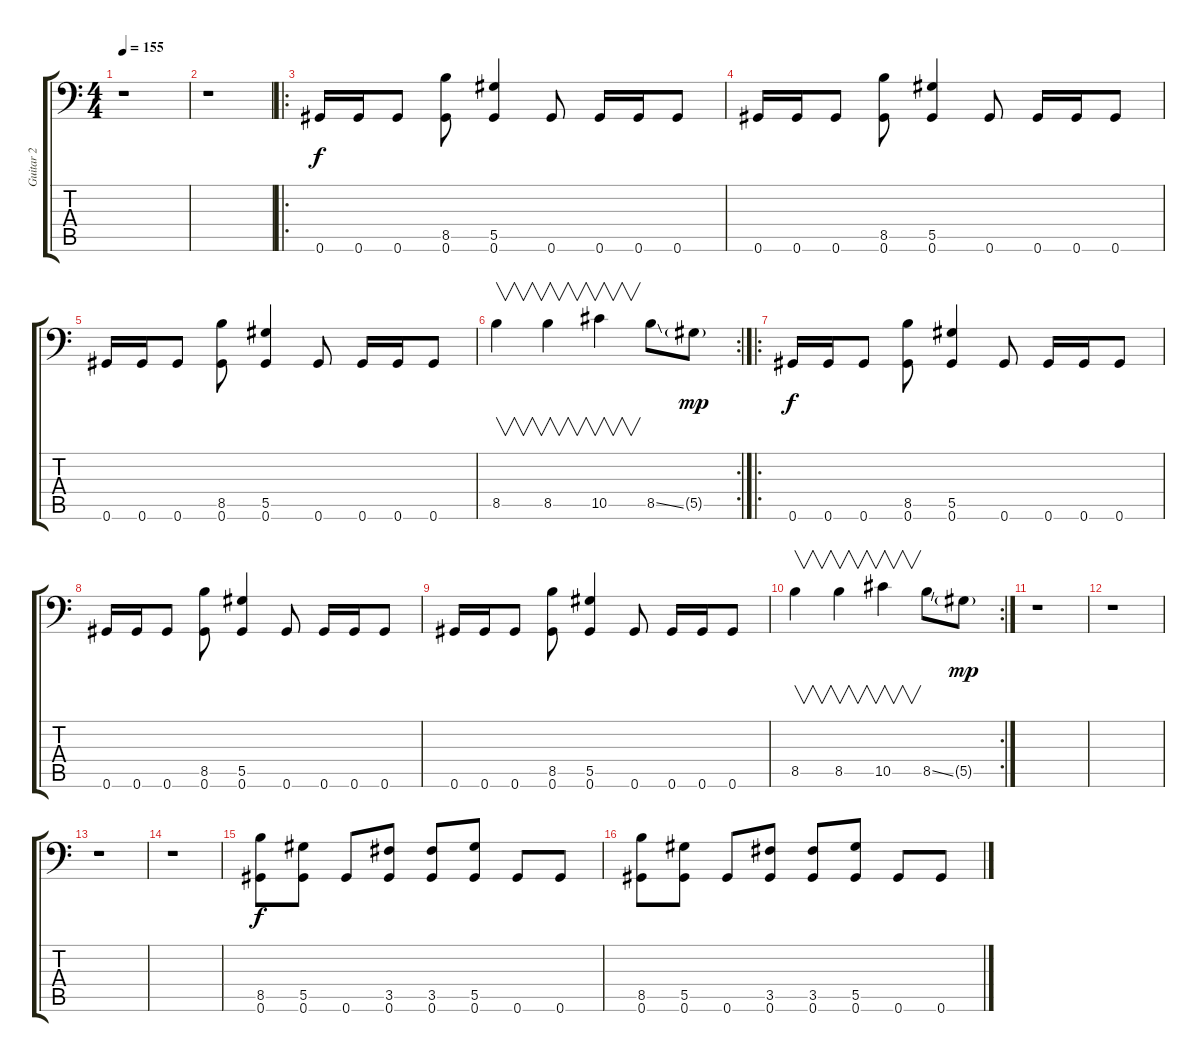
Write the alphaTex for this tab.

\track ("Guitar 2" "Guitar 2") {instrument distortionguitar}
\staff {score tabs}
\tuning (Bb3 F3 Db3 Ab2 Eb2 Ab1) {hide}
\ts (4 4)
\tempo 155
\clef f4
\ks c
r.1{dy mp} |
r.1 |
\ro
0.6.16{dy f} 0.6.16 0.6.8 (8.5 0.6).8 (5.5 0.6).4 0.6.8 0.6.16 0.6.16 0.6.8 |
0.6.16 0.6.16 0.6.8 (8.5 0.6).8 (5.5 0.6).4 0.6.8 0.6.16 0.6.16 0.6.8 |
0.6.16 0.6.16 0.6.8 (8.5 0.6).8 (5.5 0.6).4 0.6.8 0.6.16 0.6.16 0.6.8 |
\rc 2
8.5.4{v} 8.5.4{v} 10.5.4{v} 8.5{ss}.8 5.5{g}.8{dy mp} |
\ro
0.6.16{dy f} 0.6.16 0.6.8 (8.5 0.6).8 (5.5 0.6).4 0.6.8 0.6.16 0.6.16 0.6.8 |
0.6.16 0.6.16 0.6.8 (8.5 0.6).8 (5.5 0.6).4 0.6.8 0.6.16 0.6.16 0.6.8 |
0.6.16 0.6.16 0.6.8 (8.5 0.6).8 (5.5 0.6).4 0.6.8 0.6.16 0.6.16 0.6.8 |
\rc 2
8.5.4{v} 8.5.4{v} 10.5.4{v} 8.5{ss}.8 5.5{g}.8{dy mp} |
r.1 |
r.1 |
r.1 |
r.1 |
(8.5 0.6).8{dy f} (5.5 0.6).8 0.6.8 (3.5 0.6).8 (3.5 0.6).8 (5.5 0.6).8 0.6.8 0.6.8 |
(8.5 0.6).8 (5.5 0.6).8 0.6.8 (3.5 0.6).8 (3.5 0.6).8 (5.5 0.6).8 0.6.8 0.6.8
